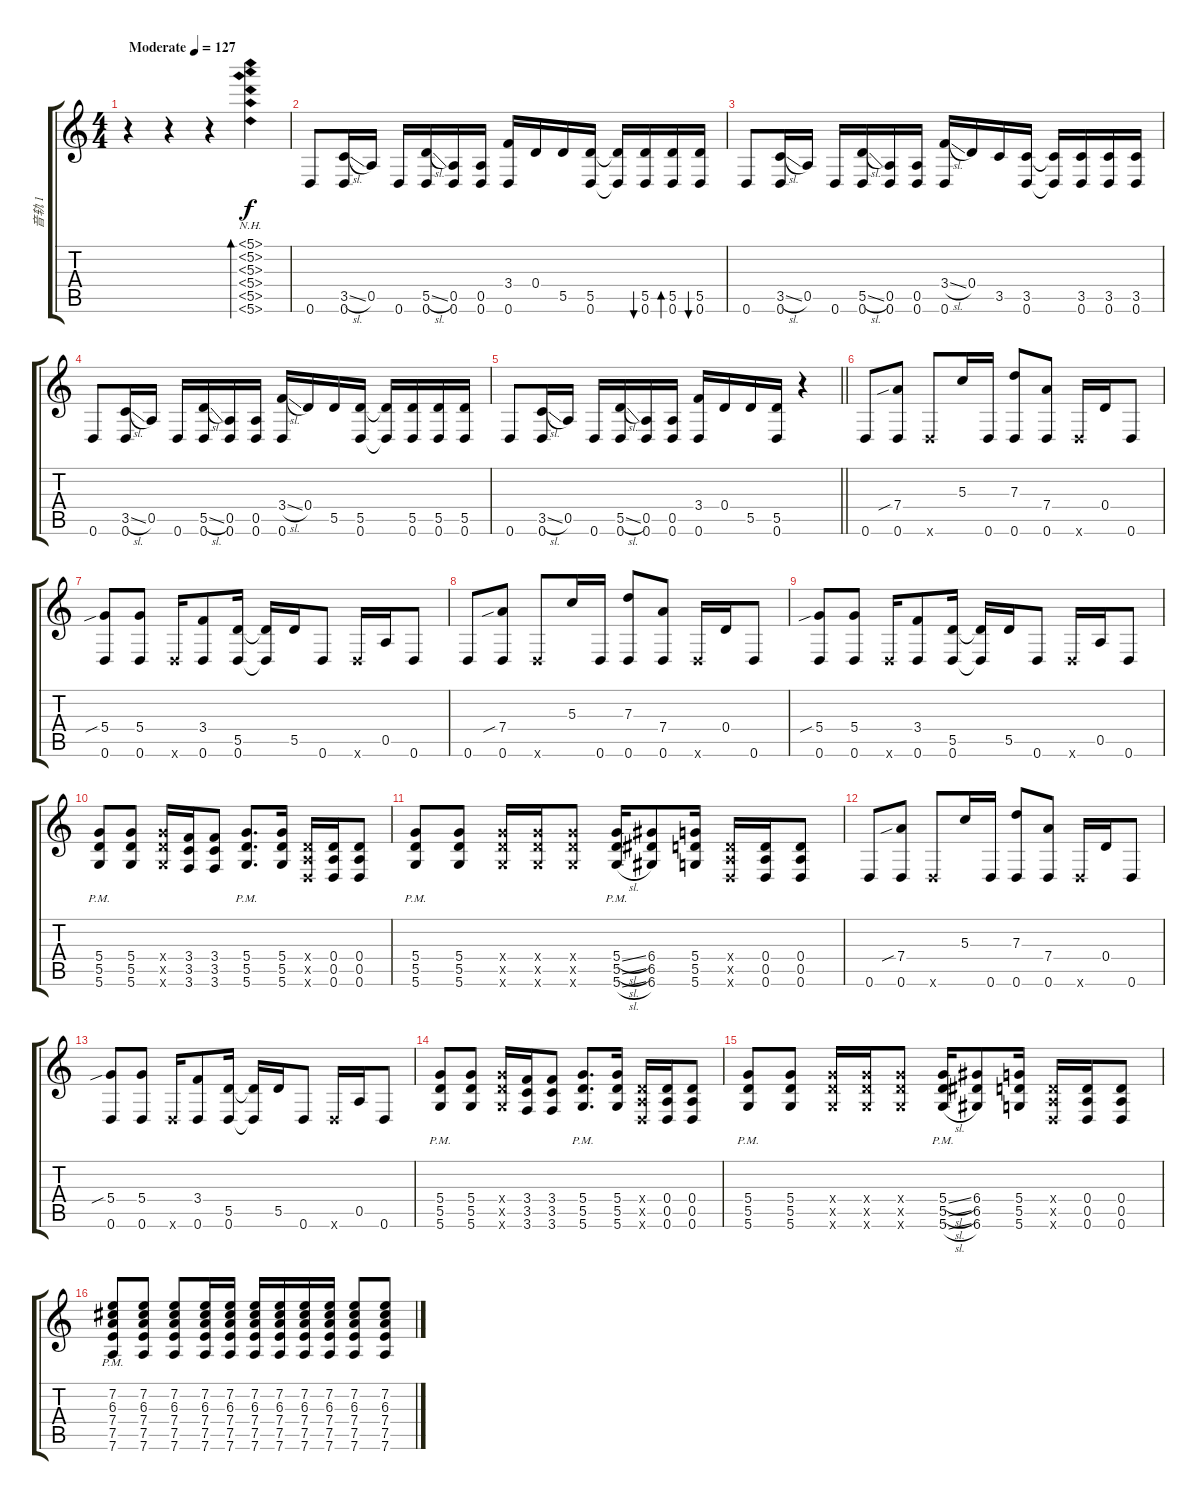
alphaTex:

\track ("音轨 1" "音轨 1") {instrument acousticguitarsteel}
\staff {score tabs}
\tuning (C4 A3 G3 D3 A2 D2) {hide}
\ts (4 4)
\tempo (127 "Moderate")
\clef g2
\ks c
r.4{dy f instrument acousticguitarsteel} r.4 r.4 (5.1{nh} 5.2{nh} 5.3{nh} 5.4{nh} 5.5{nh} 5.6{nh}).4{bd 60} |
0.6.8 (3.5{sl} 0.6).16 0.5.16 0.6.16 (5.5{sl} 0.6).16 (0.5 0.6).16 (0.5 0.6).16 (3.4 0.6).16 0.4.16 5.5.16 (5.5 0.6).16 (5.5{t} 0.6{t}).16 (5.5 0.6).16{bu 60} (5.5 0.6).16{bd 60} (5.5 0.6).16{bu 60} |
0.6.8 (3.5{sl} 0.6).16 0.5.16 0.6.16 (5.5{sl} 0.6).16 (0.5 0.6).16 (0.5 0.6).16 (3.4{sl} 0.6).16 0.4.16 3.5.16 (3.5 0.6).16 (3.5{t} 0.6{t}).16 (3.5 0.6).16 (3.5 0.6).16 (3.5 0.6).16 |
0.6.8 (3.5{sl} 0.6).16 0.5.16 0.6.16 (5.5{sl} 0.6).16 (0.5 0.6).16 (0.5 0.6).16 (3.4{sl} 0.6).16 0.4.16 5.5.16 (5.5 0.6).16 (5.5{t} 0.6{t}).16 (5.5 0.6).16 (5.5 0.6).16 (5.5 0.6).16 |
\barLineRight lightlight
0.6.8 (3.5{sl} 0.6).16 0.5.16 0.6.16 (5.5{sl} 0.6).16 (0.5 0.6).16 (0.5 0.6).16 (3.4 0.6).16 0.4.16 5.5.16 (5.5 0.6).16 r.4 |
0.6.8 (7.4{sib} 0.6).8 0.6{x}.8 5.3.16 0.6.16 (7.3 0.6).8 (7.4 0.6).8 0.6{x}.16 0.4.16 0.6.8 |
(5.4{sib} 0.6).8 (5.4 0.6).8 0.6{x}.16 (3.4 0.6).8 (5.5 0.6).16 (5.5{t} 0.6{t}).16 5.5.16 0.6.8 0.6{x}.16 0.5.16 0.6.8 |
0.6.8 (7.4{sib} 0.6).8 0.6{x}.8 5.3.16 0.6.16 (7.3 0.6).8 (7.4 0.6).8 0.6{x}.16 0.4.16 0.6.8 |
(5.4{sib} 0.6).8 (5.4 0.6).8 0.6{x}.16 (3.4 0.6).8 (5.5 0.6).16 (5.5{t} 0.6{t}).16 5.5.16 0.6.8 0.6{x}.16 0.5.16 0.6.8 |
(5.4 5.5 5.6{pm}).8 (5.4 5.5 5.6).8 (5.4{x} 5.5{x} 5.6{x}).16 (3.4 3.5 3.6).16 (3.4 3.5 3.6).8 (5.4 5.5 5.6{pm}).8{d} (5.4 5.5 5.6).16 (0.4{x} 0.5{x} 0.6{x}).16 (0.4 0.5 0.6).16 (0.4 0.5 0.6).8 |
(5.4 5.5 5.6{pm}).8 (5.4 5.5 5.6).8 (5.4{x} 5.5{x} 5.6{x}).16 (5.4{x} 5.5{x} 5.6{x}).16 (5.4{x} 5.5{x} 5.6{x}).8 (5.4{sl} 5.5{sl} 5.6{sl pm}).16 (6.4 6.5 6.6).8 (5.4 5.5 5.6).16 (0.4{x} 0.5{x} 0.6{x}).16 (0.4 0.5 0.6).16 (0.4 0.5 0.6).8 |
0.6.8 (7.4{sib} 0.6).8 0.6{x}.8 5.3.16 0.6.16 (7.3 0.6).8 (7.4 0.6).8 0.6{x}.16 0.4.16 0.6.8 |
(5.4{sib} 0.6).8 (5.4 0.6).8 0.6{x}.16 (3.4 0.6).8 (5.5 0.6).16 (5.5{t} 0.6{t}).16 5.5.16 0.6.8 0.6{x}.16 0.5.16 0.6.8 |
(5.4 5.5{pm} 5.6).8 (5.4 5.5 5.6).8 (5.4{x} 5.5{x} 5.6{x}).16 (3.4 3.5 3.6).16 (3.4 3.5 3.6).8 (5.4 5.5 5.6{pm}).8{d} (5.4 5.5 5.6).16 (0.4{x} 0.5{x} 0.6{x}).16 (0.4 0.5 0.6).16 (0.4 0.5 0.6).8 |
(5.4 5.5 5.6{pm}).8 (5.4 5.5 5.6).8 (5.4{x} 5.5{x} 5.6{x}).16 (5.4{x} 5.5{x} 5.6{x}).16 (5.4{x} 5.5{x} 5.6{x}).8 (5.4{sl} 5.5{sl} 5.6{sl pm}).16 (6.4 6.5 6.6).8 (5.4 5.5 5.6).16 (0.4{x} 0.5{x} 0.6{x}).16 (0.4 0.5 0.6).16 (0.4 0.5 0.6).8 |
(7.2 6.3 7.4 7.5 7.6{pm}).8 (7.2 6.3 7.4 7.5 7.6).8 (7.2 6.3 7.4 7.5 7.6).8 (7.2 6.3 7.4 7.5 7.6).16 (7.2 6.3 7.4 7.5 7.6).16 (7.2 6.3 7.4 7.5 7.6).16 (7.2 6.3 7.4 7.5 7.6).16 (7.2 6.3 7.4 7.5 7.6).16 (7.2 6.3 7.4 7.5 7.6).16 (7.2 6.3 7.4 7.5 7.6).8 (7.2 6.3 7.4 7.5 7.6).8
